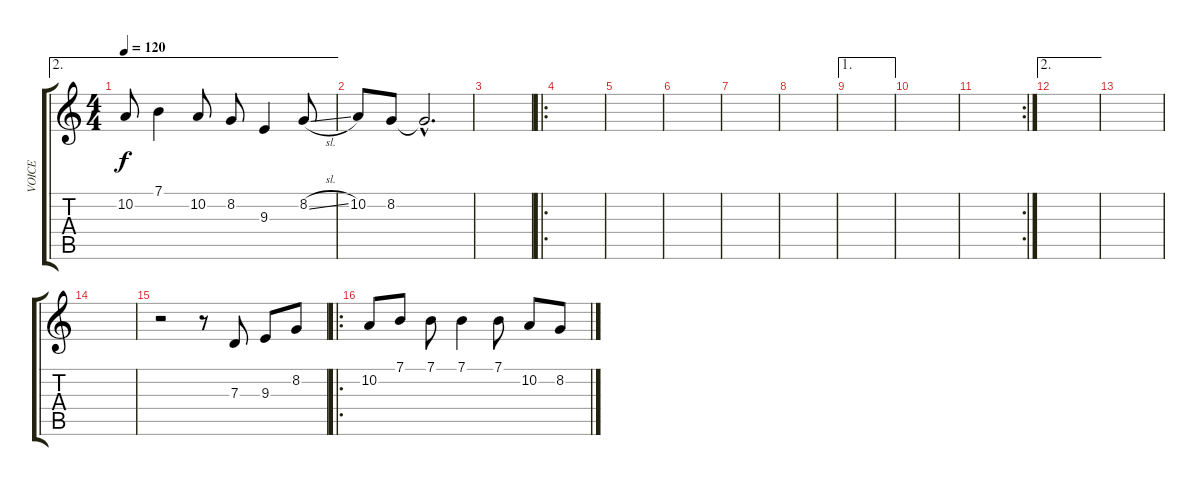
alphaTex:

\track ("VOICE" "VOICE") {instrument sopranosax}
\staff {score tabs}
\tuning (E4 B3 G3 D3 A2 E2) {hide}
\ae 2
\ts (4 4)
\tempo 120
\clef g2
\ks c
10.2{t}.8{dy f} 7.1.4 10.2.8 8.2.8 9.3.4 8.2{sl}.8 |
10.2.8 8.2.8 8.2{hac t}.2{d} |
|
\ro
|
|
|
|
|
\ae 1
|
|
\rc 2
|
\ae 2
|
|
|
r.2 r.8 7.3.8 9.3.8 8.2.8 |
\ro
10.2.8 7.1.8 7.1.8 7.1.4 7.1.8 10.2.8 8.2.8
